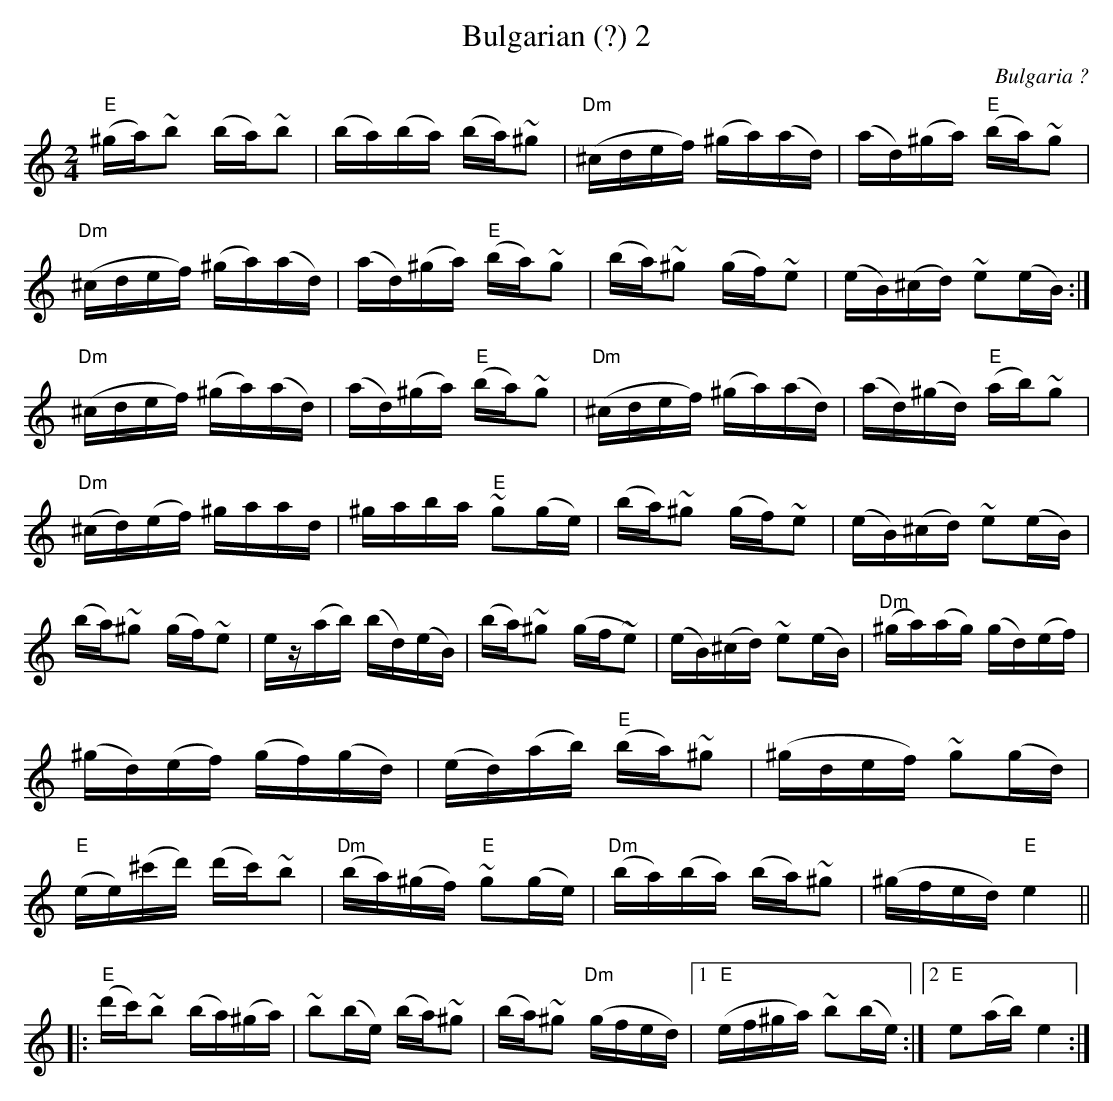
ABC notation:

X:1
T:Bulgarian (?) 2
M:2/4
O:Bulgaria ?
K:C
"E"(^ga)~b2 (ba)~b2|(ba)(ba) (ba)~^g2|\
"Dm"(^cdef) (^ga)(ad)|(ad)(^ga) "E"(ba)~g2|
"Dm"(^cdef) (^ga)(ad)|(ad)(^ga) "E"(ba)~g2|\
(ba)~^g2 (gf)~e2|(eB)(^cd) ~e2(eB) :|
"Dm"(^cdef) (^ga)(ad)|(ad)(^ga) "E"(ba)~g2|\
"Dm"(^cdef) (^ga)(ad)|(ad)(^gd) "E"(ab)~g2|\
"Dm"(^cd)(ef) ^gaad|^gaba "E"~g2(ge)|\
(ba)~^g2 (gf)~e2|(eB)(^cd) ~e2(eB)|\
(ba)~^g2 (gf)~e2|ez(ab) (bd)(eB)|\
(ba)~^g2 (gf~e2)|(eB)(^cd) ~e2(eB)|\
"Dm"(^ga)(ag) (gd)(ef)|(^gd)(ef) (gf)(gd)|\
(ed)(ab) "E"(ba)~^g2|(^gdef) ~g2(gd)|\
"E"(ee)(^c'd') (d'c')~b2|"Dm"(ba)(^gf) "E"~g2(ge)| \
"Dm"(ba)(ba) (ba)~^g2|(^gfed) "E"e4||
|:"E"(d'c')~b2 (ba)(^ga)|~b2(be) (ba)~^g2|\
(ba)~^g2 "Dm"(gfed)\
|1 "E"(ef^ga) ~b2(be) :|2 "E"e2(ab) e4:|
